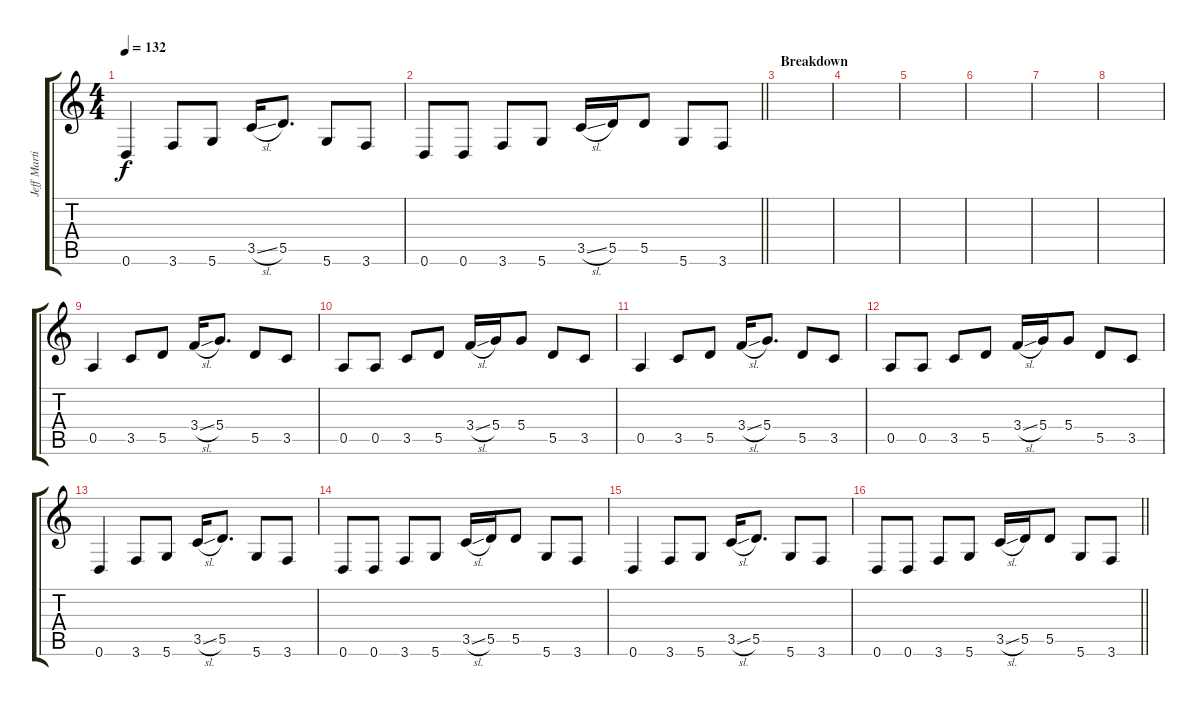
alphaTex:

\track ("Jeff Martin (Distorted Guitar)" "Jeff Marti") {instrument distortionguitar}
\staff {score tabs}
\tuning (E4 B3 G3 D3 A2 D2) {hide}
\ts (4 4)
\tempo 132
\clef g2
\ks c
0.6.4{dy f} 3.6.8 5.6.8 3.5{sl}.16 5.5.8{d} 5.6.8 3.6.8 |
\barLineRight lightlight
0.6.8 0.6.8 3.6.8 5.6.8 3.5{sl}.16 5.5.16 5.5.8 5.6.8 3.6.8 |
\section ("" "Breakdown")
|
|
|
|
|
|
0.5.4 3.5.8 5.5.8 3.4{sl}.16 5.4.8{d} 5.5.8 3.5.8 |
0.5.8 0.5.8 3.5.8 5.5.8 3.4{sl}.16 5.4.16 5.4.8 5.5.8 3.5.8 |
0.5.4 3.5.8 5.5.8 3.4{sl}.16 5.4.8{d} 5.5.8 3.5.8 |
0.5.8 0.5.8 3.5.8 5.5.8 3.4{sl}.16 5.4.16 5.4.8 5.5.8 3.5.8 |
0.6.4 3.6.8 5.6.8 3.5{sl}.16 5.5.8{d} 5.6.8 3.6.8 |
0.6.8 0.6.8 3.6.8 5.6.8 3.5{sl}.16 5.5.16 5.5.8 5.6.8 3.6.8 |
0.6.4 3.6.8 5.6.8 3.5{sl}.16 5.5.8{d} 5.6.8 3.6.8 |
\barLineRight lightlight
0.6.8 0.6.8 3.6.8 5.6.8 3.5{sl}.16 5.5.16 5.5.8 5.6.8 3.6.8
